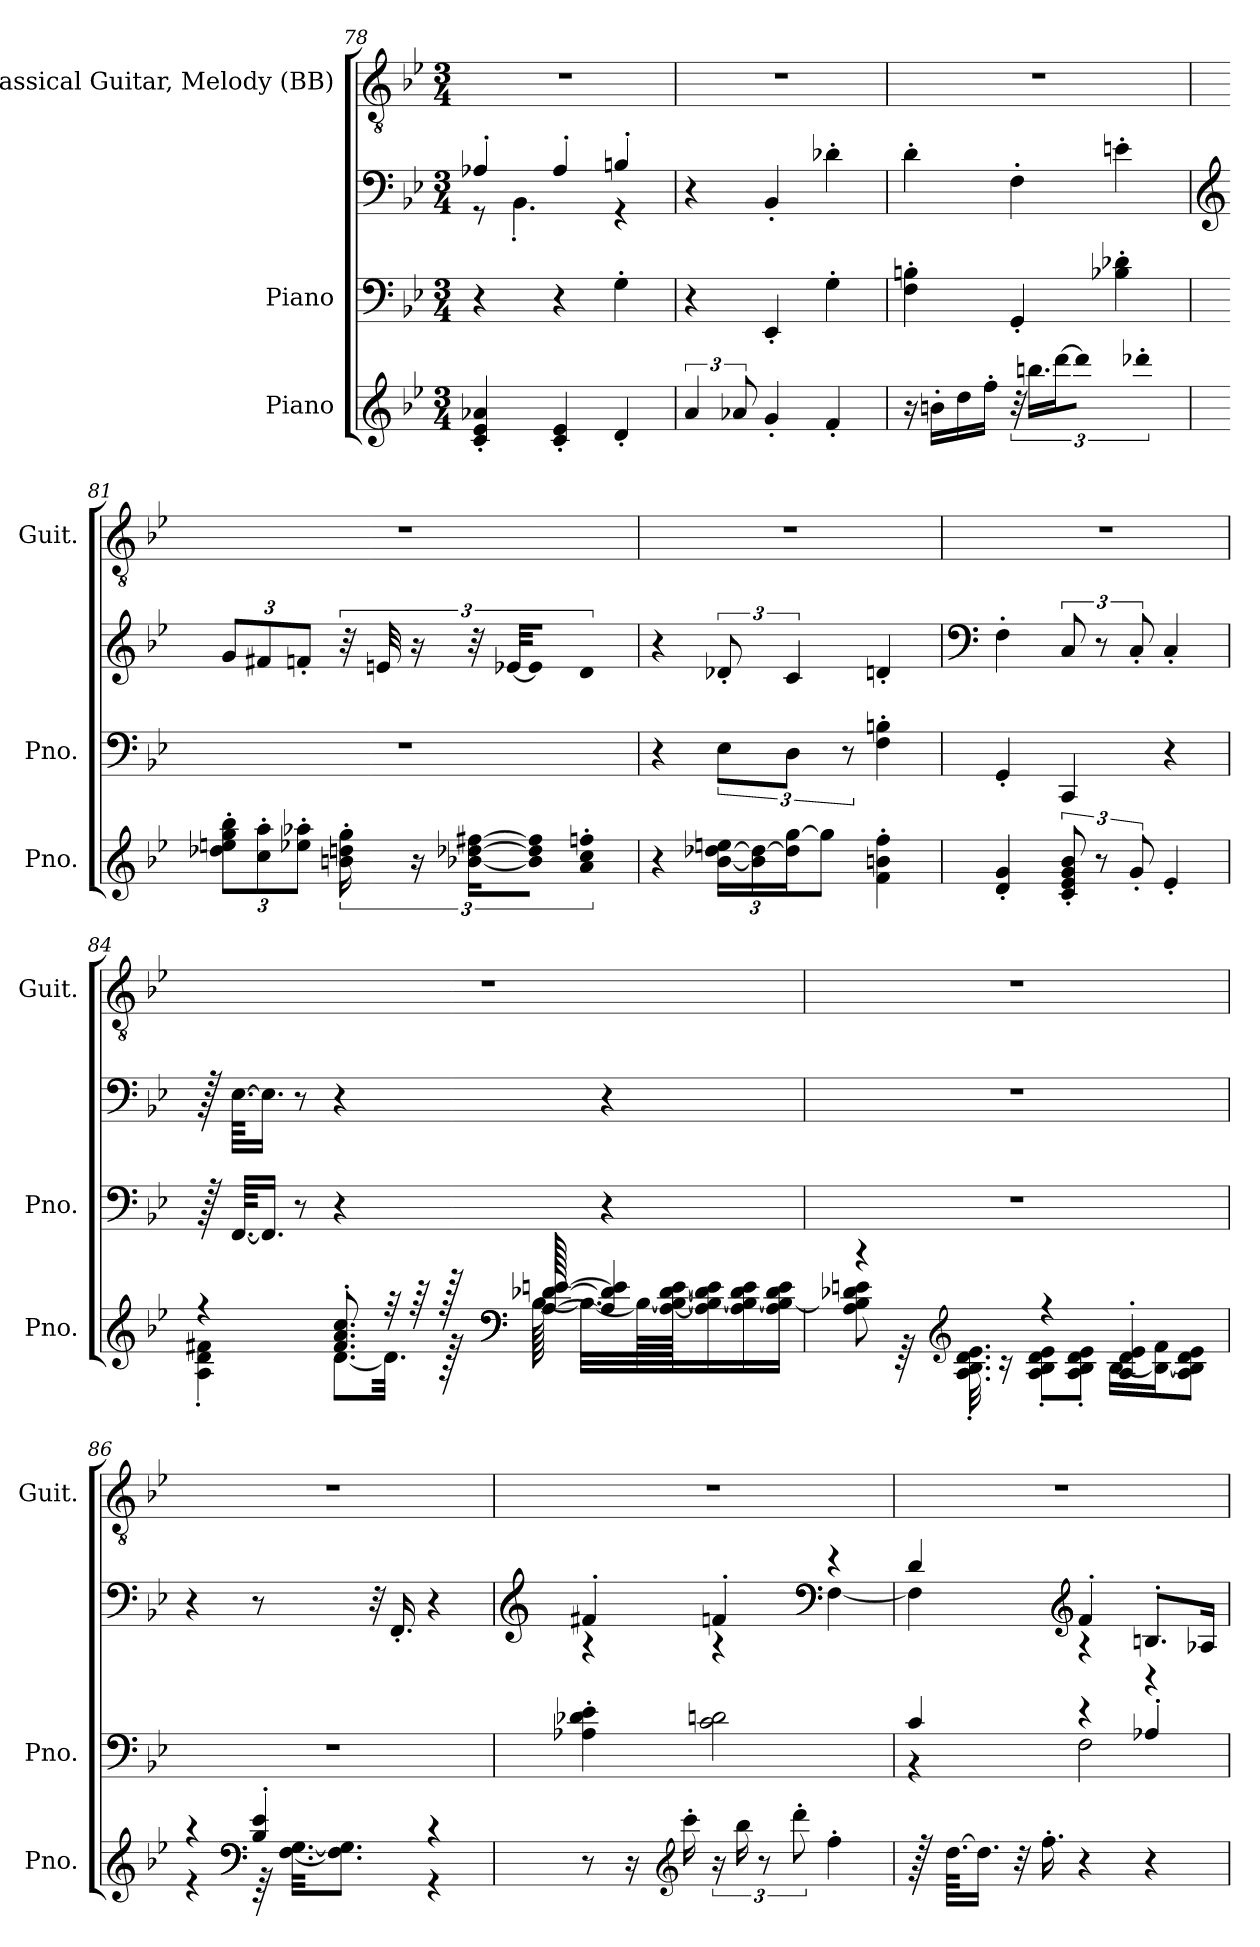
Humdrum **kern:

**kern	**kern	**kern	**kern
*part3	*part2	*part2	*part1
*staff4	*staff3	*staff2	*staff1
*I"Piano	*I"Piano	*	*I"Classical Guitar, Melody  (BB)
*I'Pno.	*I'Pno.	*	*I'Guit.
!!LO:PB:g=z
*clefG2	*clefF4	*clefF4	*clefGv2
*k[b-e-]	*k[b-e-]	*k[b-e-]	*k[b-e-]
*M3/4	*M3/4	*M3/4	*M3/4
=78	=78	=78	=78
*	*	*^	*
4c/' 4e-/' 4a-X/'	4r	4A-X'/	8r	2.r
.	.	.	4.BB-'\	.
4c/' 4e-/'	4r	4A-'/	.	.
4d'/	4G'\	4Bn'/	4r	.
*	*	*v	*v	*
=79	=79	=79	=79
6a/	4r	4r	2.r
12a-X/	.	.	.
4g'/	4EE-'/	4BB-'/	.
4f'/	4G'\	4d-X'\	.
=80	=80	=80	=80
16r	4F\' 4Bn\'	4d'\	2.r
16bn'\LL	.	.	.
16dd\	.	.	.
16ff'\JJ	.	.	.
48r	4GG'/	4F'\	.
24.bbn\LL	.	.	.
[24ddd\J	.	.	.
8ddd\J]	.	.	.
4ddd-X'\	4B-X\' 4d-X\'	4en'\	.
!!LO:LB:g=z
=81	=81	=81	=81
*	*	*clefG2	*
*Xbrackettup	*	*Xbrackettup	*
12dd-X\' 12een\' 12gg\' 12bb-\'L	2.r	12g/L	2.r
12cc\' 12aa\'	.	12f#X/	.
12ee-X\' 12aa-X\'J	.	12fn'/J	.
*brackettup	*	*brackettup	*
24bn\' 24ddn\' 24gg\'	.	48r	.
.	.	48en/	.
24r	.	24r	.
[24b-X\ [24dd-X\ [24ff#X\KL	.	48r	.
.	.	[48e-X/KKL	.
8b-\] 8dd-\] 8ff#\]J	.	8e-/J]	.
4a\' 4cc\' 4ffn\'	.	4d/	.
=82	=82	=82	=82
4r	4r	4r	2.r
*Xbrackettup	*	*	*
[24b-\ [24dd-X\ 24een\LL	12E-\L	12d-X'/	.
24b-\] 24dd-\_	.	.	.
24dd-\] [24gg\J	12D\J	6c/	.
8gg\J]	.	.	.
.	12r	.	.
4f\' 4bn\' 4ff\'	4F\' 4Bn\'	4dn'/	.
=83	=83	=83	=83
*	*	*clefF4	*
4d/' 4g/'	4GG'/	4F'\	2.r
*brackettup	*	*	*
12c/' 12e-/' 12g/' 12b-/'	4CC/	12C/	.
12r	.	12r	.
12g'/	.	12C'/	.
4e-'/	4r	4C'/	.
!!LO:LB:g=z
=84	=84	=84	=84
*^	*	*	*
4r	4A\' 4d\' 4f#X\'	128r	128r	2.r
.	.	[64.FF/KKLL	[64.E-\KKLL	.
.	.	16.FF/JJ]	16.E-\JJ]	.
.	.	8r	8r	.
8.f#/' 8.a/' 8.cc/'	[8.d\L	4r	4r	.
32r	32.d\Jkk]	.	.	.
64r	.	.	.	.
128r	128r	.	.	.
*clefF4	*	*	*	*
[128A/ [128d-X/ [128en/	[128B-\	.	.	.
4A/] 4d-/] 4e/]	32.B-\LLL_	4r	4r	.
.	128B-\LL_	.	.	.
.	[128A\ 128B-\_ [128d-\ [128e\JJJ	.	.	.
.	16A\] 16B-\_ 16d-\] 16e\]	.	.	.
.	16A\ 16B-\_ 16d-\ 16e\	.	.	.
.	16A\ 16B-\_ 16d-\ 16e\JJ	.	.	.
!!LO:PB:g=z
=85	=85	=85	=85	=85
4r	8A\ 8B-\] 8d-X\ 8en\	2.r	2.r	2.r
.	64r	.	.	.
*clefG2	*	*	*	*
.	32.A\' 32.B-\' 32.d-\' 32.e\'	.	.	.
.	16r	.	.	.
4r	8A\' 8B-\' 8d-\' 8e\'L	.	.	.
.	8A\' 8B-\' 8d-\' 8e\'J	.	.	.
4A/' 4d-/' 4e/'	[16B-\LL	.	.	.
.	16B-\_ 16f\J	.	.	.
.	8A\ 8B-\] 8d-\ 8e\J	.	.	.
=86	=86	=86	=86	=86
4r	4r	2.r	4r	2.r
*clefF4	*	*	*	*
4B-/' 4e-/'	64r	.	8r	.
.	[32.F\ [32.G\KKL	.	.	.
.	8.F\] 8.G\]J	.	.	.
.	.	.	32r	.
.	.	.	16.FF'/	.
4r	4r	.	4r	.
*v	*v	*	*	*
!!LO:LB:g=z
=87	=87	=87	=87
*	*	*clefG2	*
*	*	*^	*
8r	4A-X\' 4d-X\' 4e-\'	4f#X'/	4r	2.r
16r	.	.	.	.
*clefG2	*	*	*	*
16ccc'\	.	.	.	.
24r	2c\ 2dn\	4fn'/	4r	.
24bb-\	.	.	.	.
12r	.	.	.	.
12ddd'\	.	.	.	.
*	*	*clefF4	*	*
4ff'\	.	4r	[4F\	.
=88	=88	=88	=88	=88
*	*^	*	*	*
128r	4c/	4r	4d/	4F\]	2.r
[64.dd\KKLL	.	.	.	.	.
16.dd\JJ]	.	.	.	.	.
32r	.	.	.	.	.
16.ff'\	.	.	.	.	.
*	*	*	*clefG2	*	*
4r	4r	2F\	4f'/	4r	.
4r	4A-X'/	.	8.Bn'/L	4r	.
.	.	.	16A-X/Jk	.	.
*	*v	*v	*	*	*
*	*	*v	*v	*
=	=	=	=
*-	*-	*-	*-
